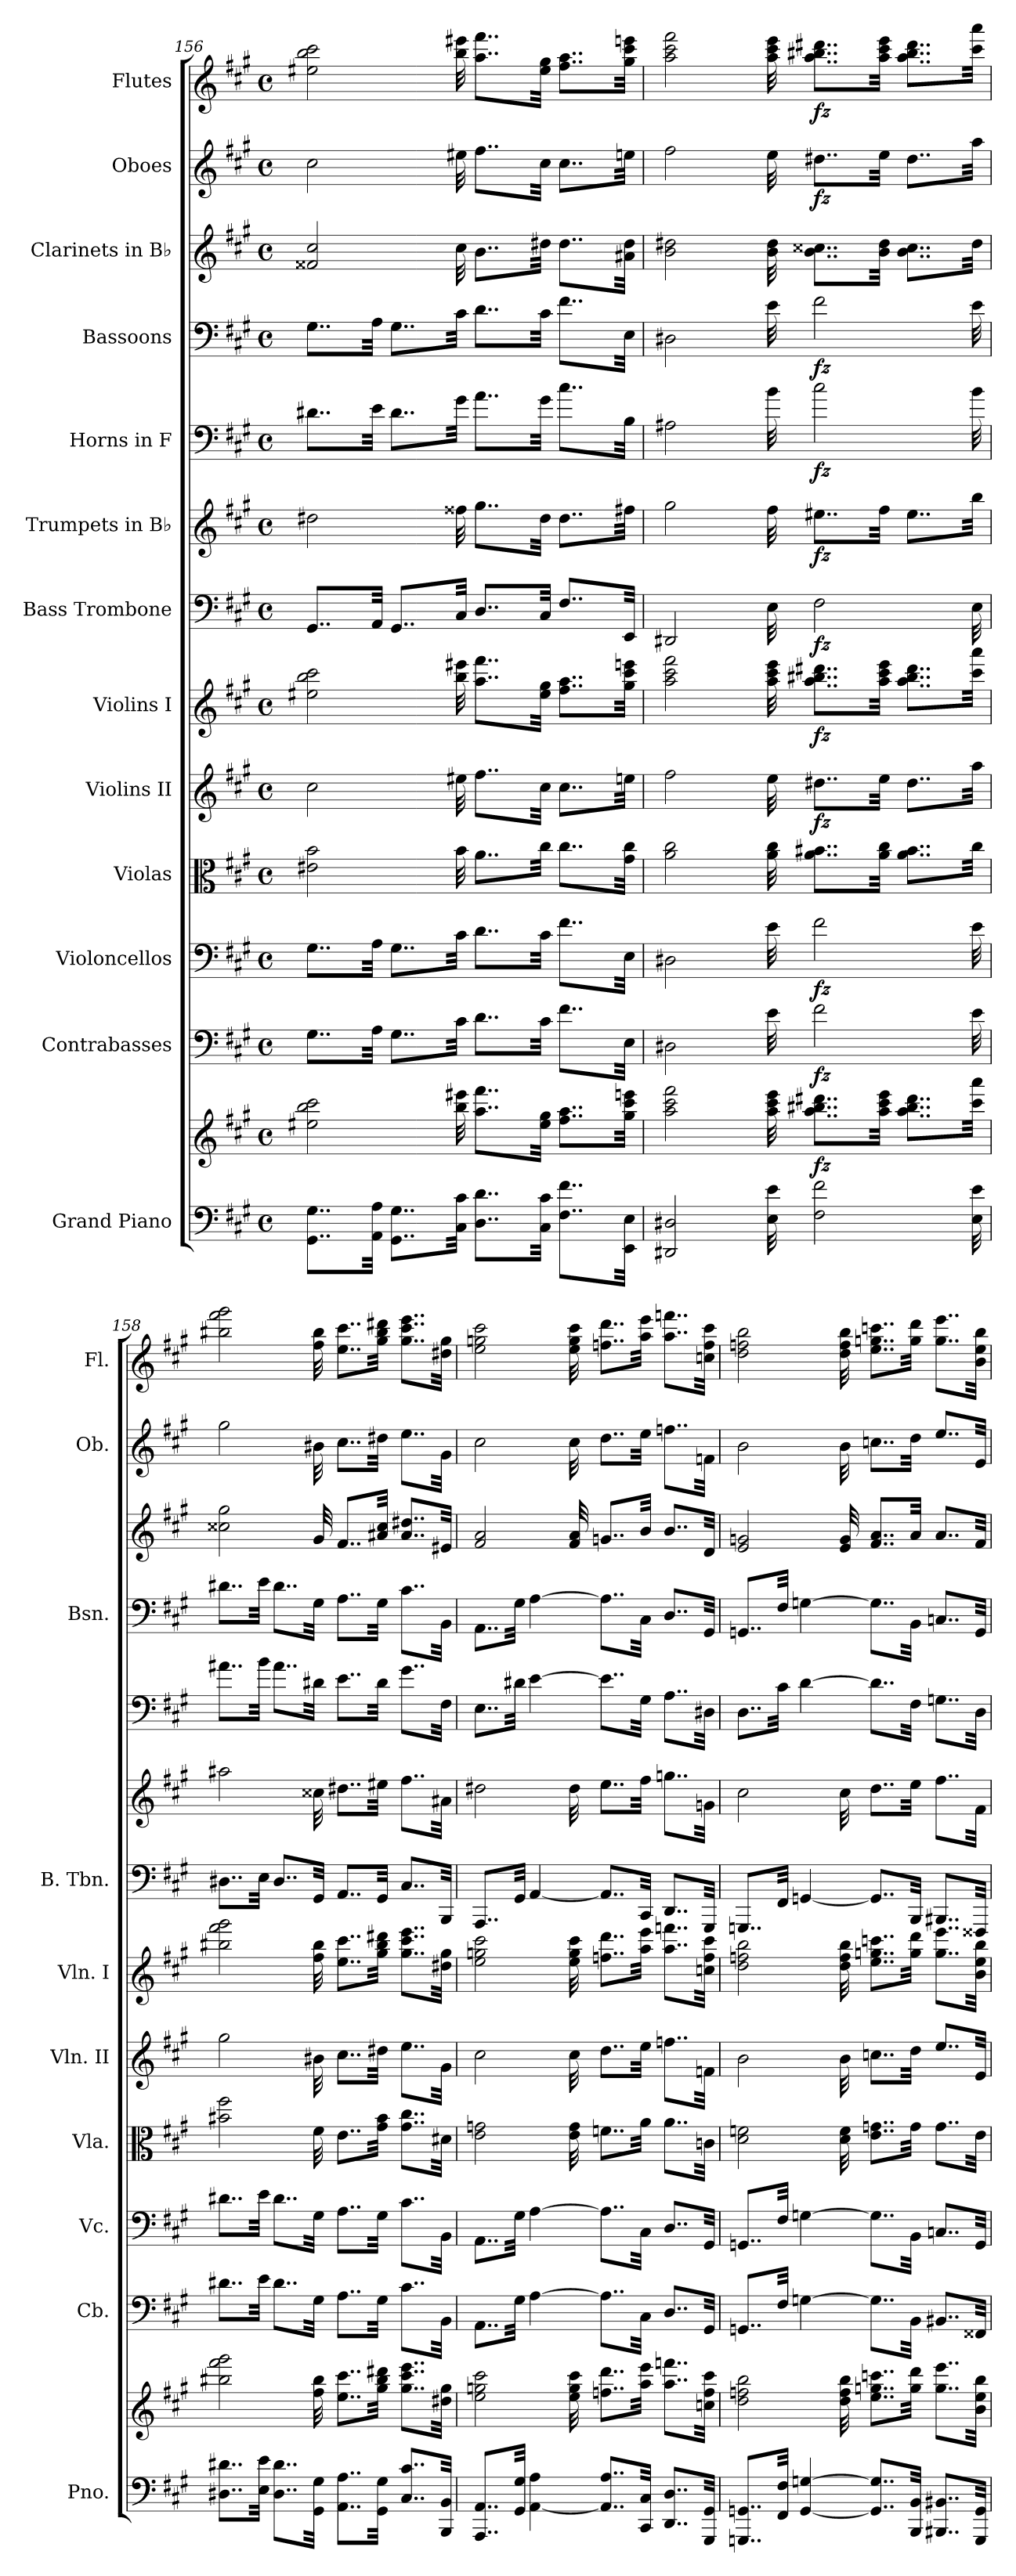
**kern	**kern	**dynam	**kern	**dynam	**kern	**dynam	**kern	**dynam	**kern	**dynam	**kern	**dynam	**kern	**dynam	**kern	**dynam	**kern	**dynam	**kern	**dynam	**kern	**dynam	**kern	**dynam	**kern	**dynam
*part13	*part13	*part13	*part12	*part12	*part11	*part11	*part10	*part10	*part9	*part9	*part8	*part8	*part7	*part7	*part6	*part6	*part5	*part5	*part4	*part4	*part3	*part3	*part2	*part2	*part1	*part1
*staff14	*staff13	*staff13/14	*staff12	*staff12	*staff11	*staff11	*staff10	*staff10	*staff9	*staff9	*staff8	*staff8	*staff7	*staff7	*staff6	*staff6	*staff5	*staff5	*staff4	*staff4	*staff3	*staff3	*staff2	*staff2	*staff1	*staff1
*I"Grand Piano	*	*	*I"Contrabasses	*	*I"Violoncellos	*	*I"Violas	*	*I"Violins II	*	*I"Violins I	*	*I"Bass Trombone	*	*I"Trumpets in B♭	*	*I"Horns in F	*	*I"Bassoons	*	*I"Clarinets in B♭	*	*I"Oboes	*	*I"Flutes	*
*I'Pno.	*	*	*I'Cb.	*	*I'Vc.	*	*I'Vla.	*	*I'Vln. II	*	*I'Vln. I	*	*I'B. Tbn.	*	*	*	*	*	*I'Bsn.	*	*	*	*I'Ob.	*	*I'Fl.	*
*clefF4	*clefG2	*	*clefF4	*	*clefF4	*	*clefC3	*	*clefG2	*	*clefG2	*	*clefF4	*	*clefG2	*	*clefF4	*	*clefF4	*	*clefG2	*	*clefG2	*	*clefG2	*
*	*	*	*ITrd7c12	*	*	*	*	*	*	*	*	*	*	*	*ITrd1c2	*	*ITrd4c7	*	*	*	*ITrd1c2	*	*	*	*	*
*k[f#c#g#]	*k[f#c#g#]	*	*k[f#c#g#]	*	*k[f#c#g#]	*	*k[f#c#g#]	*	*k[f#c#g#]	*	*k[f#c#g#]	*	*k[f#c#g#]	*	*k[f#]	*	*k[f#c#]	*	*k[f#c#g#]	*	*k[f#]	*	*k[f#c#g#]	*	*k[f#c#g#]	*
*M4/4	*M4/4	*	*M4/4	*	*M4/4	*	*M4/4	*	*M4/4	*	*M4/4	*	*M4/4	*	*M4/4	*	*M4/4	*	*M4/4	*	*M4/4	*	*M4/4	*	*M4/4	*
*met(c)	*met(c)	*	*met(c)	*	*met(c)	*	*met(c)	*	*met(c)	*	*met(c)	*	*met(c)	*	*met(c)	*	*met(c)	*	*met(c)	*	*met(c)	*	*met(c)	*	*met(c)	*
=156	=156	=156	=156	=156	=156	=156	=156	=156	=156	=156	=156	=156	=156	=156	=156	=156	=156	=156	=156	=156	=156	=156	=156	=156	=156	=156
!	!LO:N:vis=2	!	!	!	!	!	!LO:N:vis=2	!	!LO:N:vis=2	!	!LO:N:vis=2	!	!	!	!LO:N:vis=2	!	!	!	!	!	!LO:N:vis=2	!	!LO:N:vis=2	!	!LO:N:vis=2	!
8..GG#\ 8..G#\L	4...ee#X\ 4...bb\ 4...ccc#\	.	8..GG#\L	.	8..G#\L	.	4...e#X\ 4...b\	.	4...cc#\	.	4...ee#X\ 4...bb\ 4...ccc#\	.	8..GG#/L	.	4...cc#X\	.	8..G#X\L	.	8..G#\L	.	4...e#X/ 4...b/	.	4...cc#\	.	4...ee#X\ 4...bb\ 4...ccc#\	.
32AA\ 32A\Jkk	.	.	32AA\Jkk	.	32A\Jkk	.	.	.	.	.	.	.	32AA/Jkk	.	.	.	32A\Jkk	.	32A\Jkk	.	.	.	.	.	.	.
8..GG#\ 8..G#\L	.	.	8..GG#\L	.	8..G#\L	.	.	.	.	.	.	.	8..GG#/L	.	.	.	8..G#\L	.	8..G#\L	.	.	.	.	.	.	.
32C#\ 32c#\Jkk	32bb\ 32eee#X\	.	32C#\Jkk	.	32c#\Jkk	.	32b\	.	32ee#X\	.	32bb\ 32eee#X\	.	32C#/Jkk	.	32ee#X\	.	32c#\Jkk	.	32c#\Jkk	.	32b\	.	32ee#X\	.	32bb\ 32eee#X\	.
8..D\ 8..d\L	8..aa\ 8..fff#\L	.	8..D\L	.	8..d\L	.	8..a\L	.	8..ff#\L	.	8..aa\ 8..fff#\L	.	8..D/L	.	8..ff#\L	.	8..d\L	.	8..d\L	.	8..a\L	.	8..ff#\L	.	8..aa\ 8..fff#\L	.
32C#\ 32c#\Jkk	32ee#\ 32gg#\Jkk	.	32C#\Jkk	.	32c#\Jkk	.	32cc#\Jkk	.	32cc#\Jkk	.	32ee#\ 32gg#\Jkk	.	32C#/Jkk	.	32cc#\Jkk	.	32c#\Jkk	.	32c#\Jkk	.	32cc#X\Jkk	.	32cc#\Jkk	.	32ee#\ 32gg#\Jkk	.
8..F#\ 8..f#\L	8..ff#\ 8..aa\L	.	8..F#\L	.	8..f#\L	.	8..cc#\L	.	8..cc#\L	.	8..ff#\ 8..aa\L	.	8..F#/L	.	8..cc#\L	.	8..f#\L	.	8..f#\L	.	8..cc#\L	.	8..cc#\L	.	8..ff#\ 8..aa\L	.
32EE\ 32E\Jkk	32gg#\ 32ccc#\ 32eeen\Jkk	.	32EE\Jkk	.	32E\Jkk	.	32g#\ 32cc#\Jkk	.	32een\Jkk	.	32gg#\ 32ccc#\ 32eeen\Jkk	.	32EE/Jkk	.	32een\Jkk	.	32E\Jkk	.	32E\Jkk	.	32g#X\ 32cc#\Jkk	.	32een\Jkk	.	32gg#\ 32ccc#\ 32eeen\Jkk	.
=157	=157	=157	=157	=157	=157	=157	=157	=157	=157	=157	=157	=157	=157	=157	=157	=157	=157	=157	=157	=157	=157	=157	=157	=157	=157	=157
!LO:N:vis=2	!LO:N:vis=2	!	!LO:N:vis=2	!	!LO:N:vis=2	!	!LO:N:vis=2	!	!LO:N:vis=2	!	!LO:N:vis=2	!	!LO:N:vis=2	!	!LO:N:vis=2	!	!LO:N:vis=2	!	!LO:N:vis=2	!	!LO:N:vis=2	!	!LO:N:vis=2	!	!LO:N:vis=2	!
4...DD#X/ 4...D#X/	4...aa\ 4...ccc#\ 4...fff#\	.	4...DD#X\	.	4...D#X\	.	4...a\ 4...cc#\	.	4...ff#\	.	4...aa\ 4...ccc#\ 4...fff#\	.	4...DD#X/	.	4...ff#\	.	4...D#X\	.	4...D#X\	.	4...a\ 4...cc#X\	.	4...ff#\	.	4...aa\ 4...ccc#\ 4...fff#\	.
32E\ 32e\	32aa\ 32ccc#\ 32eee\	.	32E\	.	32e\	.	32a\ 32cc#\	.	32ee\	.	32aa\ 32ccc#\ 32eee\	.	32E\	.	32ee\	.	32e\	.	32e\	.	32a\ 32cc#\	.	32ee\	.	32aa\ 32ccc#\ 32eee\	.
!LO:N:vis=2	!	!LO:DY:b	!LO:N:vis=2	!LO:DY:b	!LO:N:vis=2	!LO:DY:b	!	!LO:DY:b	!	!	!	!	!LO:N:vis=2	!	!	!	!LO:N:vis=2	!	!LO:N:vis=2	!	!	!	!	!	!	!
!	!	!	!	!	!	!	!	!LO:DY:n=1:b	!	!LO:DY:b	!	!LO:DY:b	!	!LO:DY:b	!	!LO:DY:b	!	!LO:DY:b	!	!LO:DY:b	!	!LO:DY:b	!	!	!	!
!	!	!	!	!	!	!	!	!	!	!	!	!	!	!	!	!	!	!	!	!	!	!LO:DY:n=1:b	!	!	!	!
!	!	!	!	!	!	!	!	!	!	!	!	!	!	!	!	!	!	!	!	!	!	!LO:DY:n=2:b	!	!LO:DY:b	!	!LO:DY:b
4...F#\ 4...f#\	8..aa\ 8..bb#X\ 8..ddd#X\L	fz	4...F#\	fz	4...f#\	fz	8..a\ 8..b#X\L	fz fz	8..dd#X\L	fz	8..aa\ 8..bb#X\ 8..ddd#X\L	fz	4...F#\	fz	8..dd#X\L	fz	4...f#\	fz	4...f#\	fz	8..a\ 8..b#X\L	fz fz fz	8..dd#X\L	fz	8..aa\ 8..bb#X\ 8..ddd#X\L	fz
.	32aa\ 32ccc#\ 32eee\Jkk	.	.	.	.	.	32a\ 32cc#\Jkk	.	32ee\Jkk	.	32aa\ 32ccc#\ 32eee\Jkk	.	.	.	32ee\Jkk	.	.	.	.	.	32a\ 32cc#\Jkk	.	32ee\Jkk	.	32aa\ 32ccc#\ 32eee\Jkk	.
.	8..aa\ 8..bb#\ 8..ddd#\L	.	.	.	.	.	8..a\ 8..b#\L	.	8..dd#\L	.	8..aa\ 8..bb#\ 8..ddd#\L	.	.	.	8..dd#\L	.	.	.	.	.	8..a\ 8..b#\L	.	8..dd#\L	.	8..aa\ 8..bb#\ 8..ddd#\L	.
32E\ 32e\	32ccc#\ 32aaa\Jkk	.	32E\	.	32e\	.	32cc#\Jkk	.	32aa\Jkk	.	32ccc#\ 32aaa\Jkk	.	32E\	.	32aa\Jkk	.	32e\	.	32e\	.	32cc#\Jkk	.	32aa\Jkk	.	32ccc#\ 32aaa\Jkk	.
=158	=158	=158	=158	=158	=158	=158	=158	=158	=158	=158	=158	=158	=158	=158	=158	=158	=158	=158	=158	=158	=158	=158	=158	=158	=158	=158
!	!LO:N:vis=2	!	!	!	!	!	!LO:N:vis=2	!	!LO:N:vis=2	!	!LO:N:vis=2	!	!	!	!LO:N:vis=2	!	!	!	!	!	!LO:N:vis=2	!	!LO:N:vis=2	!	!LO:N:vis=2	!
8..D#X\ 8..d#X\L	4...bb#X\ 4...fff#\ 4...ggg#\	.	8..D#X\L	.	8..d#X\L	.	4...b#X\ 4...ff#\	.	4...gg#\	.	4...bb#X\ 4...fff#\ 4...ggg#\	.	8..D#X\L	.	4...gg#X\	.	8..d#X\L	.	8..d#X\L	.	4...b#X\ 4...ff#\	.	4...gg#\	.	4...bb#X\ 4...fff#\ 4...ggg#\	.
32E\ 32e\Jkk	.	.	32E\Jkk	.	32e\Jkk	.	.	.	.	.	.	.	32E\Jkk	.	.	.	32e\Jkk	.	32e\Jkk	.	.	.	.	.	.	.
8..D#\ 8..d#\L	.	.	8..D#\L	.	8..d#\L	.	.	.	.	.	.	.	8..D#/L	.	.	.	8..d#\L	.	8..d#\L	.	.	.	.	.	.	.
32GG#\ 32G#\Jkk	32ff#\ 32bb#\	.	32GG#\Jkk	.	32G#\Jkk	.	32f#\	.	32b#X\	.	32ff#\ 32bb#\	.	32GG#/Jkk	.	32b#X\	.	32G#X\Jkk	.	32G#\Jkk	.	32f#/	.	32b#X\	.	32ff#\ 32bb#\	.
8..AA\ 8..A\L	8..ee\ 8..ccc#\L	.	8..AA\L	.	8..A\L	.	8..e\L	.	8..cc#\L	.	8..ee\ 8..ccc#\L	.	8..AA/L	.	8..cc#X\L	.	8..A\L	.	8..A\L	.	8..e/L	.	8..cc#\L	.	8..ee\ 8..ccc#\L	.
32GG#\ 32G#\Jkk	32gg#\ 32bb#\ 32ddd#X\Jkk	.	32GG#\Jkk	.	32G#\Jkk	.	32g#\ 32b#\Jkk	.	32dd#X\Jkk	.	32gg#\ 32bb#\ 32ddd#X\Jkk	.	32GG#/Jkk	.	32dd#X\Jkk	.	32G#\Jkk	.	32G#\Jkk	.	32g#X/ 32b#/Jkk	.	32dd#X\Jkk	.	32gg#\ 32bb#\ 32ddd#X\Jkk	.
8..C#/ 8..c#/L	8..gg#\ 8..ccc#\ 8..eee\L	.	8..C#\L	.	8..c#\L	.	8..g#\ 8..cc#\L	.	8..ee\L	.	8..gg#\ 8..ccc#\ 8..eee\L	.	8..C#/L	.	8..ee\L	.	8..c#\L	.	8..c#\L	.	8..g#/ 8..cc#X/L	.	8..ee\L	.	8..gg#\ 8..ccc#\ 8..eee\L	.
32BBB/ 32BB/Jkk	32dd#X\ 32gg#\Jkk	.	32BBB\Jkk	.	32BB\Jkk	.	32d#X\Jkk	.	32g#\Jkk	.	32dd#X\ 32gg#\Jkk	.	32BBB/Jkk	.	32g#X\Jkk	.	32BB\Jkk	.	32BB\Jkk	.	32d#X/Jkk	.	32g#\Jkk	.	32dd#X\ 32gg#\Jkk	.
!!LO:PB:g=z
=159	=159	=159	=159	=159	=159	=159	=159	=159	=159	=159	=159	=159	=159	=159	=159	=159	=159	=159	=159	=159	=159	=159	=159	=159	=159	=159
!	!LO:N:vis=2	!	!	!	!	!	!LO:N:vis=2	!	!LO:N:vis=2	!	!LO:N:vis=2	!	!	!	!LO:N:vis=2	!	!	!	!	!	!LO:N:vis=2	!	!LO:N:vis=2	!	!LO:N:vis=2	!
8..AAA/ 8..AA/L	4...ee\ 4...ggn\ 4...ccc#\	.	8..AAA\L	.	8..AA\L	.	4...e\ 4...gn\	.	4...cc#\	.	4...ee\ 4...ggn\ 4...ccc#\	.	8..AAA/L	.	4...cc#X\	.	8..AA\L	.	8..AA\L	.	4...e/ 4...g/	.	4...cc#\	.	4...ee\ 4...ggn\ 4...ccc#\	.
32GG#/ 32G#/Jkk	.	.	32GG#\Jkk	.	32G#\Jkk	.	.	.	.	.	.	.	32GG#/Jkk	.	.	.	32G#X\Jkk	.	32G#\Jkk	.	.	.	.	.	.	.
[4AA\ 4A\	.	.	[4AA\	.	[4A\	.	.	.	.	.	.	.	[4AA/	.	.	.	[4A\	.	[4A\	.	.	.	.	.	.	.
.	32ee\ 32gg\ 32ccc#\	.	.	.	.	.	32e\ 32g\	.	32cc#\	.	32ee\ 32gg\ 32ccc#\	.	.	.	32cc#\	.	.	.	.	.	32e/ 32g/	.	32cc#\	.	32ee\ 32gg\ 32ccc#\	.
8..AA/] 8..A/L	8..ffn\ 8..ddd\L	.	8..AA\L]	.	8..A\L]	.	8..fn\L	.	8..dd\L	.	8..ffn\ 8..ddd\L	.	8..AA/L]	.	8..dd\L	.	8..A\L]	.	8..A\L]	.	8..fn/L	.	8..dd\L	.	8..ffn\ 8..ddd\L	.
32CC#/ 32C#/Jkk	32aa\ 32eee\Jkk	.	32CC#\Jkk	.	32C#\Jkk	.	32a\Jkk	.	32ee\Jkk	.	32aa\ 32eee\Jkk	.	32CC#/Jkk	.	32ee\Jkk	.	32C#\Jkk	.	32C#\Jkk	.	32a/Jkk	.	32ee\Jkk	.	32aa\ 32eee\Jkk	.
8..DD/ 8..D/L	8..aa\ 8..fffn\L	.	8..DD/L	.	8..D/L	.	8..a\L	.	8..ffn\L	.	8..aa\ 8..fffn\L	.	8..DD/L	.	8..ffn\L	.	8..D\L	.	8..D/L	.	8..a/L	.	8..ffn\L	.	8..aa\ 8..fffn\L	.
32GGG#/ 32GG#/Jkk	32ccn\ 32ff\ 32ccc#\Jkk	.	32GGG#/Jkk	.	32GG#/Jkk	.	32cn\Jkk	.	32fn\Jkk	.	32ccn\ 32ff\ 32ccc#\Jkk	.	32GGG#/Jkk	.	32fn\Jkk	.	32GG#X\Jkk	.	32GG#/Jkk	.	32c/Jkk	.	32fn\Jkk	.	32ccn\ 32ff\ 32ccc#\Jkk	.
=160	=160	=160	=160	=160	=160	=160	=160	=160	=160	=160	=160	=160	=160	=160	=160	=160	=160	=160	=160	=160	=160	=160	=160	=160	=160	=160
!	!LO:N:vis=2	!	!	!	!	!	!LO:N:vis=2	!	!LO:N:vis=2	!	!LO:N:vis=2	!	!	!	!LO:N:vis=2	!	!	!	!	!	!LO:N:vis=2	!	!LO:N:vis=2	!	!LO:N:vis=2	!
8..GGGn/ 8..GGn/L	4...dd\ 4...ffn\ 4...bb\	.	8..GGGn/L	.	8..GGn/L	.	4...d\ 4...fn\	.	4...b\	.	4...dd\ 4...ffn\ 4...bb\	.	8..GGGn/L	.	4...b\	.	8..GG\L	.	8..GGn/L	.	4...d/ 4...fn/	.	4...b\	.	4...dd\ 4...ffn\ 4...bb\	.
32FF#/ 32F#/Jkk	.	.	32FF#/Jkk	.	32F#/Jkk	.	.	.	.	.	.	.	32FF#/Jkk	.	.	.	32F#\Jkk	.	32F#/Jkk	.	.	.	.	.	.	.
[4GG/ [4Gn/	.	.	[4GGn\	.	[4Gn\	.	.	.	.	.	.	.	[4GGn/	.	.	.	[4G\	.	[4Gn\	.	.	.	.	.	.	.
.	32dd\ 32ff\ 32bb\	.	.	.	.	.	32d\ 32f\	.	32b\	.	32dd\ 32ff\ 32bb\	.	.	.	32b\	.	.	.	.	.	32d/ 32f/	.	32b\	.	32dd\ 32ff\ 32bb\	.
8..GG/] 8..G/]L	8..ee\ 8..ggn\ 8..cccn\L	.	8..GG\L]	.	8..G\L]	.	8..e\ 8..gn\L	.	8..ccn\L	.	8..ee\ 8..ggn\ 8..cccn\L	.	8..GG/L]	.	8..cc\L	.	8..G\L]	.	8..G\L]	.	8..e/ 8..g/L	.	8..ccn\L	.	8..ee\ 8..ggn\ 8..cccn\L	.
32BBB/ 32BB/Jkk	32gg\ 32ddd\Jkk	.	32BBB\Jkk	.	32BB\Jkk	.	32g\Jkk	.	32dd\Jkk	.	32gg\ 32ddd\Jkk	.	32BBB/Jkk	.	32dd\Jkk	.	32BB\Jkk	.	32BB\Jkk	.	32g/Jkk	.	32dd\Jkk	.	32gg\ 32ddd\Jkk	.
8..BBB#X/ 8..BB#X/L	8..gg\ 8..eee\L	.	8..BBB#X/L	.	8..Cn/L	.	8..g\L	.	8..ee/L	.	8..gg\ 8..eee\L	.	8..BBB#X/L	.	8..ee\L	.	8..Cn\L	.	8..Cn/L	.	8..g/L	.	8..ee/L	.	8..gg\ 8..eee\L	.
32GGG/ 32GG/Jkk	32b\ 32ee\ 32bb\Jkk	.	32FFF##X/Jkk	.	32GG/Jkk	.	32e\Jkk	.	32e/Jkk	.	32b\ 32ee\ 32bb\Jkk	.	32FFF##X/Jkk	.	32e\Jkk	.	32GG\Jkk	.	32GG/Jkk	.	32e/Jkk	.	32e/Jkk	.	32b\ 32ee\ 32bb\Jkk	.
=	=	=	=	=	=	=	=	=	=	=	=	=	=	=	=	=	=	=	=	=	=	=	=	=	=	=
*-	*-	*-	*-	*-	*-	*-	*-	*-	*-	*-	*-	*-	*-	*-	*-	*-	*-	*-	*-	*-	*-	*-	*-	*-	*-	*-
